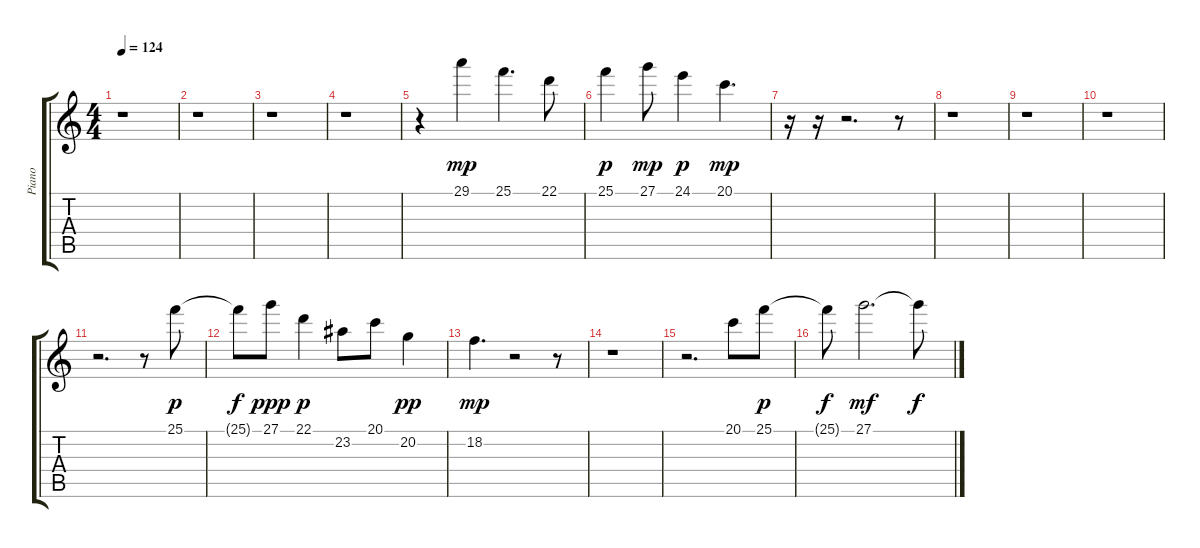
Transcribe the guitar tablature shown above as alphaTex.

\track ("Piano" "Piano") {instrument acousticgrandpiano}
\staff {score tabs}
\tuning (E4 B3 G3 D3 A2 E2) {hide}
\ts (4 4)
\tempo 124
\clef g2
\ks c
r.1{dy mp} |
r.1 |
r.1 |
r.1 |
r.4 29.1.4 25.1.4{d} 22.1.8 |
25.1.4{dy p} 27.1.8{dy mp} 24.1.4{dy p} 20.1.4{d dy mp} |
r.16 r.16 r.2{d} r.8 |
r.1 |
r.1 |
r.1 |
r.2{d} r.8 25.1.8{dy p} |
25.1{t}.8{dy f} 27.1.8{dy ppp} 22.1.4{dy p} 23.2.8 20.1.8 20.2.4{dy pp} |
18.2.4{d dy mp} r.2 r.8 |
r.1 |
r.2{d} 20.1.8 25.1.8{dy p} |
25.1{t}.8{dy f} 27.1.2{d dy mf} 27.1{t}.8{dy f}
